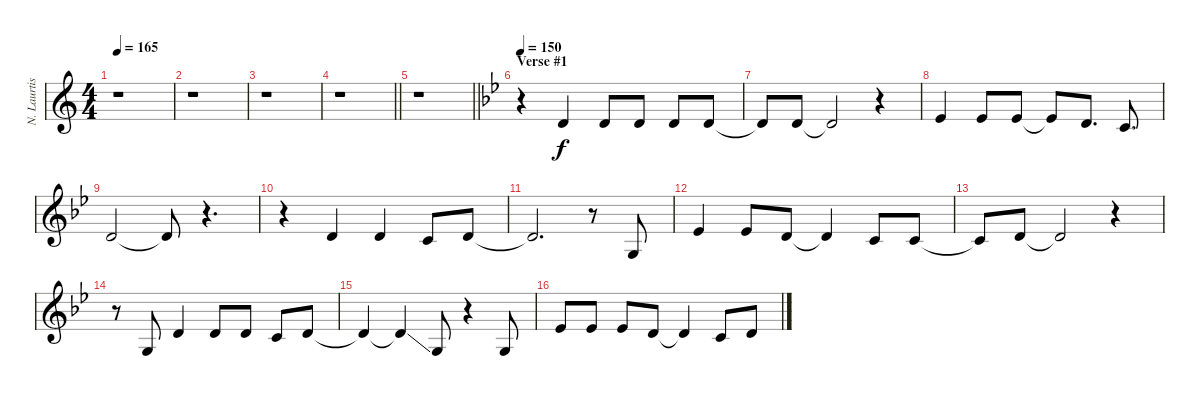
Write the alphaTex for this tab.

\track ("N. Laurtisen (Lead Vocals)" "N. Laurtis") {instrument violin}
\staff {score}
\tuning (E4 B3 G3 D3 A2 E2) {hide}
\ts (4 4)
\tempo 165
\clef g2
\ks aminor
r.1{dy f} |
r.1 |
r.1 |
\barLineRight lightlight
r.1 |
\barLineRight lightlight
r.1 |
\section ("" "Verse #1")
\tempo 150
\ks gminor
r.4 7.3.4 7.3.8 7.3.8 7.3.8 7.3.8 |
7.3{t}.8 7.3.8 7.3{t}.2 r.4 |
8.3.4 8.3.8 8.3.8 8.3{t}.8 7.3.8{d} 5.3.8{d} |
7.3.2 7.3{t}.8 r.4{d} |
r.4 7.3.4 7.3.4 5.3.8 7.3.8 |
7.3{t}.2{d} r.8 5.4.8 |
8.3.4 8.3.8 7.3.8 7.3{t}.4 5.3.8 5.3.8 |
5.3{t}.8 7.3.8 7.3{t}.2 r.4 |
r.8 5.4.8 7.3.4 7.3.8 7.3.8 5.3.8 7.3.8 |
7.3{t}.4 7.3{ss t}.4 0.3.8 r.4 5.4.8 |
8.3.8 8.3.8 8.3.8 7.3.8 7.3{t}.4 5.3.8 7.3.8
